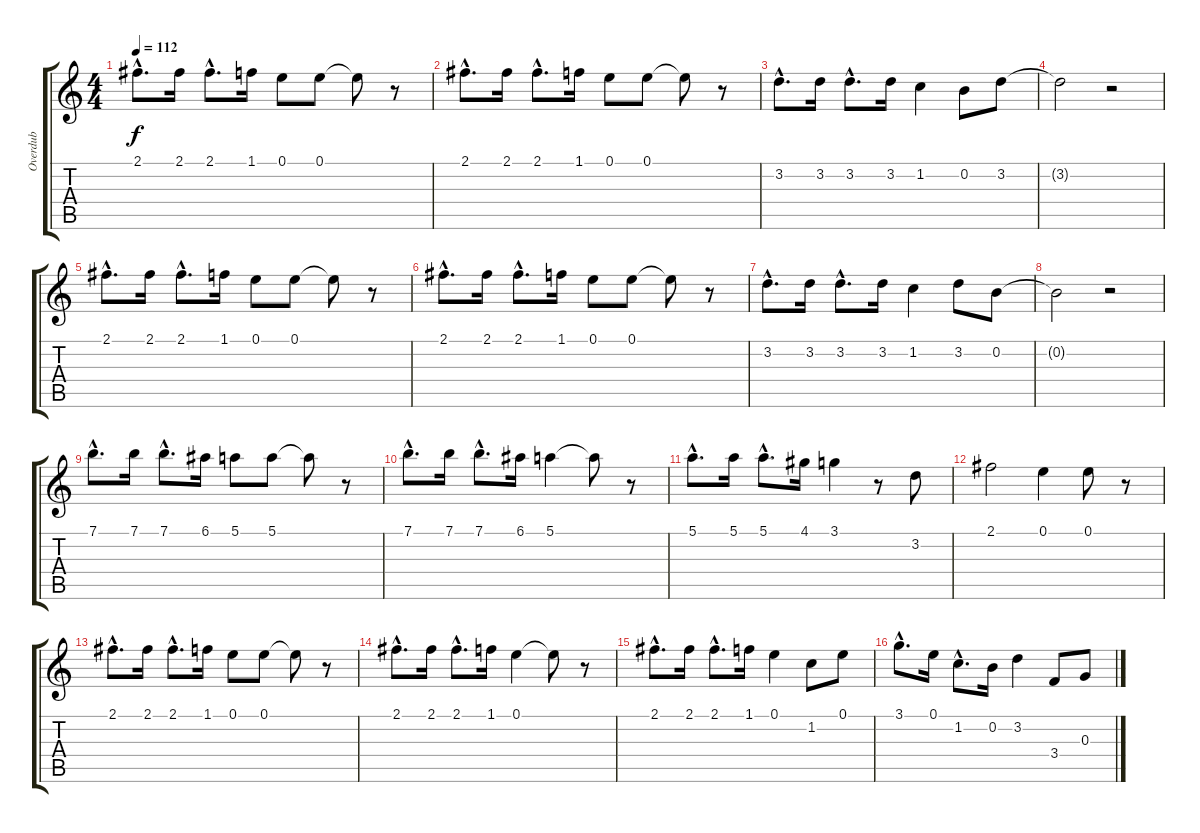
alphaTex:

\track ("Overdub" "Overdub") {instrument electricbasspick}
\staff {score tabs}
\tuning (E4 B3 G3 D3 A2 E2) {hide}
\ts (4 4)
\tempo 112
\clef g2
\ks c
2.1{hac}.8{d dy f instrument acousticguitarsteel} 2.1.16 2.1{hac}.8{d} 1.1.16 0.1.8 0.1.8 0.1{t}.8 r.8 |
2.1{hac}.8{d} 2.1.16 2.1{hac}.8{d} 1.1.16 0.1.8 0.1.8 0.1{t}.8 r.8 |
3.2{hac}.8{d} 3.2.16 3.2{hac}.8{d} 3.2.16 1.2.4 0.2.8 3.2.8 |
3.2{t}.2 r.2 |
2.1{hac}.8{d} 2.1.16 2.1{hac}.8{d} 1.1.16 0.1.8 0.1.8 0.1{t}.8 r.8 |
2.1{hac}.8{d} 2.1.16 2.1{hac}.8{d} 1.1.16 0.1.8 0.1.8 0.1{t}.8 r.8 |
3.2{hac}.8{d} 3.2.16 3.2{hac}.8{d} 3.2.16 1.2.4 3.2.8 0.2.8 |
0.2{t}.2 r.2 |
7.1{hac}.8{d} 7.1.16 7.1{hac}.8{d} 6.1.16 5.1.8 5.1.8 5.1{t}.8 r.8 |
7.1{hac}.8{d} 7.1.16 7.1{hac}.8{d} 6.1.16 5.1.4 5.1{t}.8 r.8 |
5.1{hac}.8{d} 5.1.16 5.1{hac}.8{d} 4.1.16 3.1.4 r.8 3.2.8 |
2.1.2 0.1.4 0.1.8 r.8 |
2.1{hac}.8{d} 2.1.16 2.1{hac}.8{d} 1.1.16 0.1.8 0.1.8 0.1{t}.8 r.8 |
2.1{hac}.8{d} 2.1.16 2.1{hac}.8{d} 1.1.16 0.1.4 0.1{t}.8 r.8 |
2.1{hac}.8{d} 2.1.16 2.1{hac}.8{d} 1.1.16 0.1.4 1.2.8 0.1.8 |
3.1{hac}.8{d} 0.1.16 1.2{hac}.8{d} 0.2.16 3.2.4 3.4.8 0.3.8
